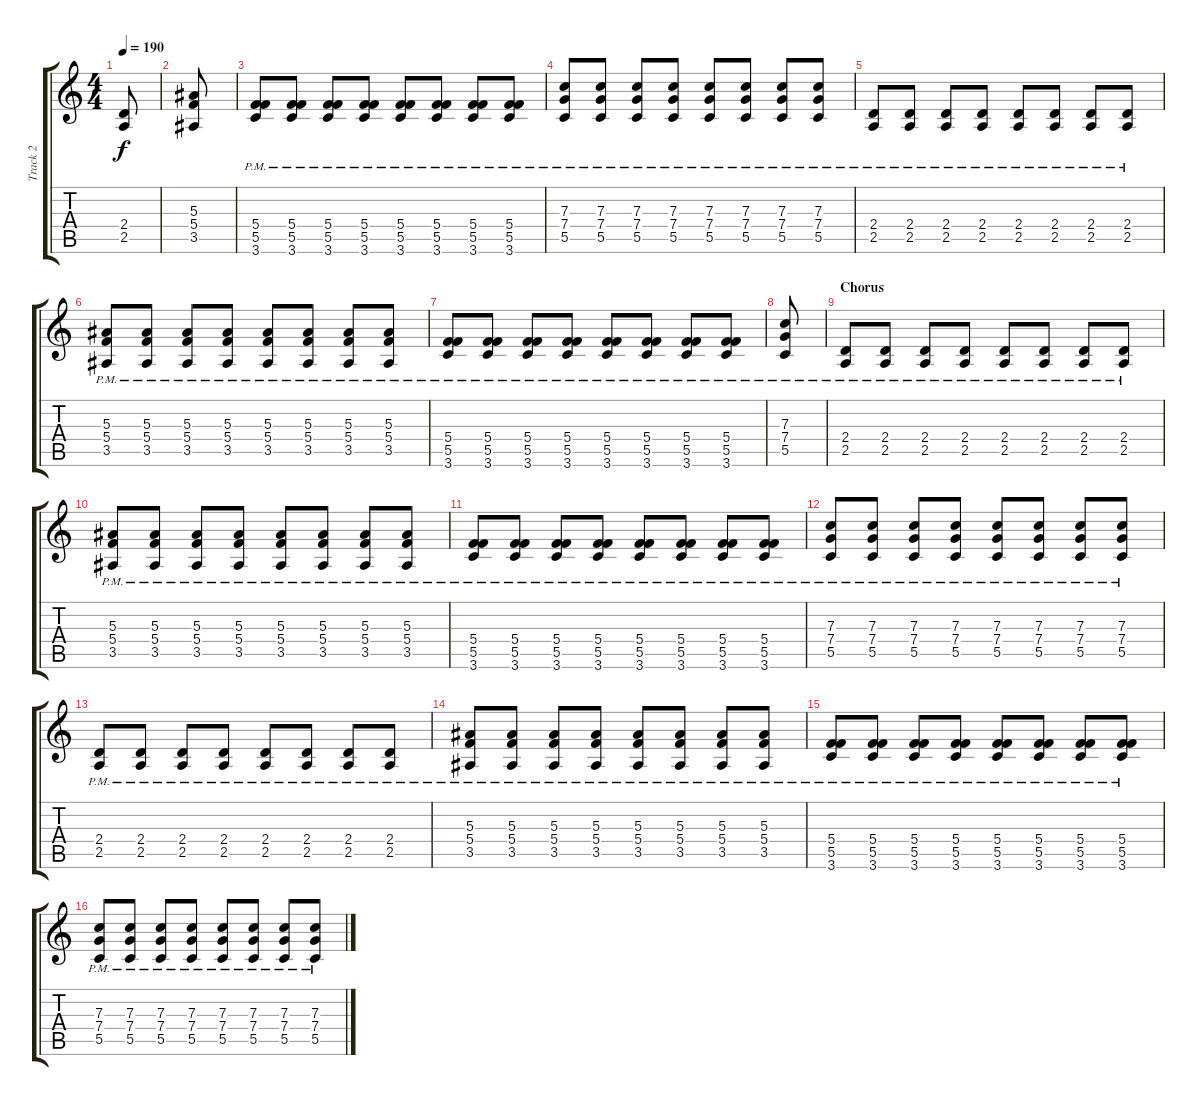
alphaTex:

\track ("Track 2" "Track 2") {instrument overdrivenguitar}
\staff {score tabs}
\tuning (D4 A3 F3 C3 G2 D3) {hide}
\ts (4 4)
\tempo 190
\clef g2
\ks c
(2.4 2.5).8{dy f} |
(5.3 5.4 3.5).8 |
(5.4 5.5{pm} 3.6).8 (5.4 5.5{pm} 3.6).8 (5.4 5.5{pm} 3.6).8 (5.4 5.5{pm} 3.6).8 (5.4 5.5{pm} 3.6).8 (5.4 5.5{pm} 3.6).8 (5.4 5.5{pm} 3.6).8 (5.4 5.5{pm} 3.6).8 |
(7.3 7.4 5.5{pm}).8 (7.3 7.4 5.5{pm}).8 (7.3 7.4 5.5{pm}).8 (7.3 7.4 5.5{pm}).8 (7.3 7.4 5.5{pm}).8 (7.3 7.4 5.5{pm}).8 (7.3 7.4 5.5{pm}).8 (7.3 7.4 5.5{pm}).8 |
(2.4 2.5{pm}).8{volume 9} (2.4 2.5{pm}).8 (2.4 2.5{pm}).8 (2.4 2.5{pm}).8 (2.4 2.5{pm}).8 (2.4 2.5{pm}).8 (2.4 2.5{pm}).8 (2.4 2.5{pm}).8 |
(5.3 5.4 3.5{pm}).8 (5.3 5.4 3.5{pm}).8 (5.3 5.4 3.5{pm}).8 (5.3 5.4 3.5{pm}).8 (5.3 5.4 3.5{pm}).8 (5.3 5.4 3.5{pm}).8 (5.3 5.4 3.5{pm}).8 (5.3 5.4 3.5{pm}).8 |
(5.4 5.5{pm} 3.6).8 (5.4 5.5{pm} 3.6).8 (5.4 5.5{pm} 3.6).8 (5.4 5.5{pm} 3.6).8 (5.4 5.5{pm} 3.6).8 (5.4 5.5{pm} 3.6).8 (5.4 5.5{pm} 3.6).8 (5.4 5.5{pm} 3.6).8 |
(7.3 7.4 5.5{pm}).8 |
\section ("" "Chorus")
(2.4 2.5{pm}).8{volume 14} (2.4 2.5{pm}).8 (2.4 2.5{pm}).8 (2.4 2.5{pm}).8 (2.4 2.5{pm}).8 (2.4 2.5{pm}).8 (2.4 2.5{pm}).8 (2.4 2.5{pm}).8 |
(5.3 5.4 3.5{pm}).8 (5.3 5.4 3.5{pm}).8 (5.3 5.4 3.5{pm}).8 (5.3 5.4 3.5{pm}).8 (5.3 5.4 3.5{pm}).8 (5.3 5.4 3.5{pm}).8 (5.3 5.4 3.5{pm}).8 (5.3 5.4 3.5{pm}).8 |
(5.4 5.5{pm} 3.6).8 (5.4 5.5{pm} 3.6).8 (5.4 5.5{pm} 3.6).8 (5.4 5.5{pm} 3.6).8 (5.4 5.5{pm} 3.6).8 (5.4 5.5{pm} 3.6).8 (5.4 5.5{pm} 3.6).8 (5.4 5.5{pm} 3.6).8 |
(7.3 7.4 5.5{pm}).8 (7.3 7.4 5.5{pm}).8 (7.3 7.4 5.5{pm}).8 (7.3 7.4 5.5{pm}).8 (7.3 7.4 5.5{pm}).8 (7.3 7.4 5.5{pm}).8 (7.3 7.4 5.5{pm}).8 (7.3 7.4 5.5{pm}).8 |
(2.4 2.5{pm}).8 (2.4 2.5{pm}).8 (2.4 2.5{pm}).8 (2.4 2.5{pm}).8 (2.4 2.5{pm}).8 (2.4 2.5{pm}).8 (2.4 2.5{pm}).8 (2.4 2.5{pm}).8 |
(5.3 5.4 3.5{pm}).8 (5.3 5.4 3.5{pm}).8 (5.3 5.4 3.5{pm}).8 (5.3 5.4 3.5{pm}).8 (5.3 5.4 3.5{pm}).8 (5.3 5.4 3.5{pm}).8 (5.3 5.4 3.5{pm}).8 (5.3 5.4 3.5{pm}).8 |
(5.4 5.5{pm} 3.6).8 (5.4 5.5{pm} 3.6).8 (5.4 5.5{pm} 3.6).8 (5.4 5.5{pm} 3.6).8 (5.4 5.5{pm} 3.6).8 (5.4 5.5{pm} 3.6).8 (5.4 5.5{pm} 3.6).8 (5.4 5.5{pm} 3.6).8 |
(7.3 7.4 5.5{pm}).8 (7.3 7.4 5.5{pm}).8 (7.3 7.4 5.5{pm}).8 (7.3 7.4 5.5{pm}).8 (7.3 7.4 5.5{pm}).8 (7.3 7.4 5.5{pm}).8 (7.3 7.4 5.5{pm}).8 (7.3 7.4 5.5{pm}).8
